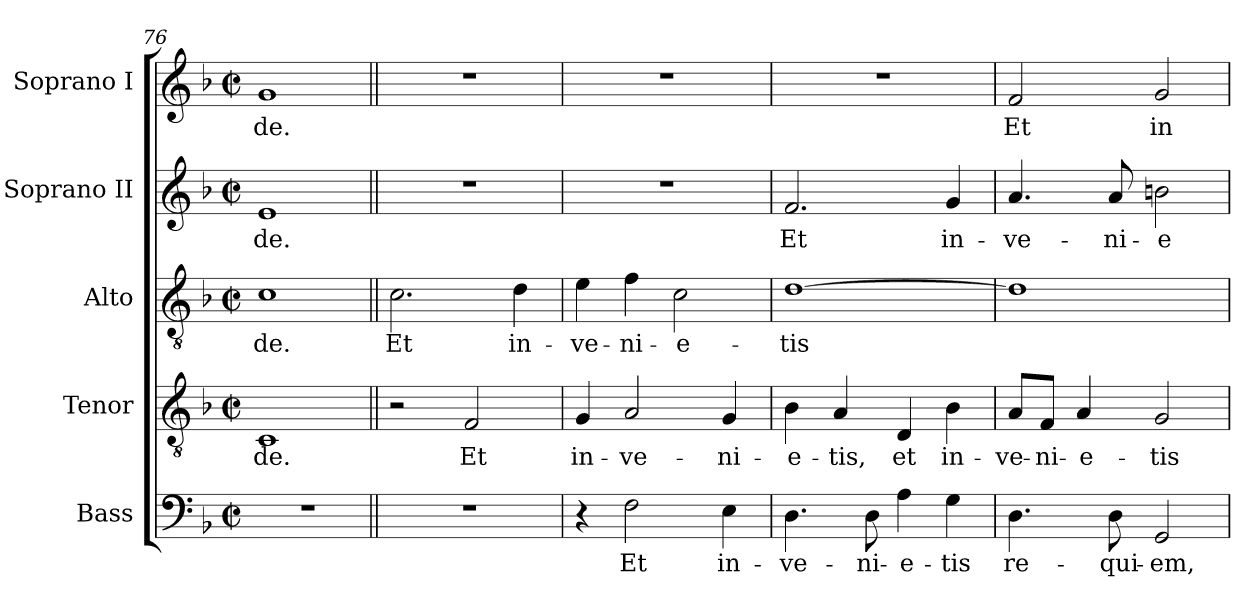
**kern	**text	**kern	**text	**kern	**text	**kern	**text	**kern	**text
*part5	*part5	*part4	*part4	*part3	*part3	*part2	*part2	*part1	*part1
*staff5	*staff5	*staff4	*staff4	*staff3	*staff3	*staff2	*staff2	*staff1	*staff1
*I"Bass	*	*I"Tenor	*	*I"Alto	*	*I"Soprano II	*	*I"Soprano I	*
*I'B.	*	*	*	*I'T.	*	*I'A. II	*	*I'A.	*
*clefF4	*	*clefGv2	*	*clefGv2	*	*clefG2	*	*clefG2	*
*	*	*ITrd7c12	*	*ITrd7c12	*	*	*	*	*
*k[b-]	*	*k[b-]	*	*k[b-]	*	*k[b-]	*	*k[b-]	*
*F:	*	*F:	*	*F:	*	*F:	*	*F:	*
*M2/2	*	*M2/2	*	*M2/2	*	*M2/2	*	*M2/2	*
*met(c|)	*	*met(c|)	*	*met(c|)	*	*met(c|)	*	*met(c|)	*
=76	=76	=76	=76	=76	=76	=76	=76	=76	=76
!	!	!	!LO:LY:b:color=#000000	!	!	!	!	!	!
!	!	!	!	!	!LO:LY:b:color=#000000	!	!	!	!
!	!	!	!	!	!	!	!LO:LY:b:color=#000000	!	!
!	!	!	!	!	!	!	!	!	!LO:LY:b:color=#000000
1r	.	1CCi	-de.	1Ci	-de.	1ei	-de.	1gi	-de.
!!LO:LB:g=z
=77||	=77||	=77||	=77||	=77||	=77||	=77||	=77||	=77||	=77||
!	!	!	!	!	!LO:LY:b:color=#000000	!	!	!	!
1r	.	2r	.	2.Ci\	Et	1r	.	1r	.
!	!	!	!LO:LY:b:color=#000000	!	!	!	!	!	!
.	.	2FFi/	Et	.	.	.	.	.	.
!	!	!	!	!	!LO:LY:b:color=#000000	!	!	!	!
.	.	.	.	4Di\	in-	.	.	.	.
=78	=78	=78	=78	=78	=78	=78	=78	=78	=78
!	!	!	!LO:LY:b:color=#000000	!	!	!	!	!	!
!	!	!	!	!	!LO:LY:b:color=#000000	!	!	!	!
4r	.	4GGi/	in-	4Ei\	-ve-	1r	.	1r	.
!	!LO:LY:b:color=#000000	!	!	!	!	!	!	!	!
!	!	!	!LO:LY:b:color=#000000	!	!	!	!	!	!
!	!	!	!	!	!LO:LY:b:color=#000000	!	!	!	!
2Fi\	Et	2AAi/	-ve-	4Fi\	-ni-	.	.	.	.
!	!	!	!	!	!LO:LY:b:color=#000000	!	!	!	!
.	.	.	.	2Ci\	-e-	.	.	.	.
!	!LO:LY:b:color=#000000	!	!	!	!	!	!	!	!
!	!	!	!LO:LY:b:color=#000000	!	!	!	!	!	!
4Ei\	in-	4GGi/	-ni-	.	.	.	.	.	.
=79	=79	=79	=79	=79	=79	=79	=79	=79	=79
!	!LO:LY:b:color=#000000	!	!	!	!	!	!	!	!
!	!	!	!LO:LY:b:color=#000000	!	!	!	!	!	!
!	!	!	!	!	!LO:LY:b:color=#000000	!	!	!	!
!	!	!	!	!	!	!	!LO:LY:b:color=#000000	!	!
4.Di\	-ve-	4BB-i\	-e-	[>1Di	-tis	2.fi/	Et	1r	.
!	!	!	!LO:LY:b:color=#000000	!	!	!	!	!	!
.	.	4AAi/	-tis,	.	.	.	.	.	.
!	!LO:LY:b:color=#000000	!	!	!	!	!	!	!	!
8Di\	-ni-	.	.	.	.	.	.	.	.
!	!LO:LY:b:color=#000000	!	!	!	!	!	!	!	!
!	!	!	!LO:LY:b:color=#000000	!	!	!	!	!	!
4Ai\	-e-	4DDi/	et	.	.	.	.	.	.
!	!LO:LY:b:color=#000000	!	!	!	!	!	!	!	!
!	!	!	!LO:LY:b:color=#000000	!	!	!	!	!	!
!	!	!	!	!	!	!	!LO:LY:b:color=#000000	!	!
4Gi\	-tis	4BB-i\	in-	.	.	4gi/	in-	.	.
=80	=80	=80	=80	=80	=80	=80	=80	=80	=80
!	!LO:LY:b:color=#000000	!	!	!	!	!	!	!	!
!	!	!	!LO:LY:b:color=#000000	!	!	!	!	!	!
!	!	!	!	!	!	!	!LO:LY:b:color=#000000	!	!
!	!	!	!	!	!	!	!	!	!LO:LY:b:color=#000000
4.Di\	re-	8AAi/L	-ve-	1Di]	.	4.ai/	-ve-	2fi/	Et
!	!	!	!LO:LY:b:color=#000000	!	!	!	!	!	!
.	.	8FFi/J	-ni-	.	.	.	.	.	.
!	!	!	!LO:LY:b:color=#000000	!	!	!	!	!	!
.	.	4AAi/	-e-	.	.	.	.	.	.
!	!LO:LY:b:color=#000000	!	!	!	!	!	!	!	!
!	!	!	!	!	!	!	!LO:LY:b:color=#000000	!	!
8Di\	-qui-	.	.	.	.	8ai/	-ni-	.	.
!	!LO:LY:b:color=#000000	!	!	!	!	!	!	!	!
!	!	!	!LO:LY:b:color=#000000	!	!	!	!	!	!
!	!	!	!	!	!	!	!LO:LY:b:color=#000000	!	!
!	!	!	!	!	!	!	!	!	!LO:LY:b:color=#000000
2GGi/	-em,	2GGi/	-tis	.	.	2bni\	-e-	2gi/	in-
=	=	=	=	=	=	=	=	=	=
*-	*-	*-	*-	*-	*-	*-	*-	*-	*-
